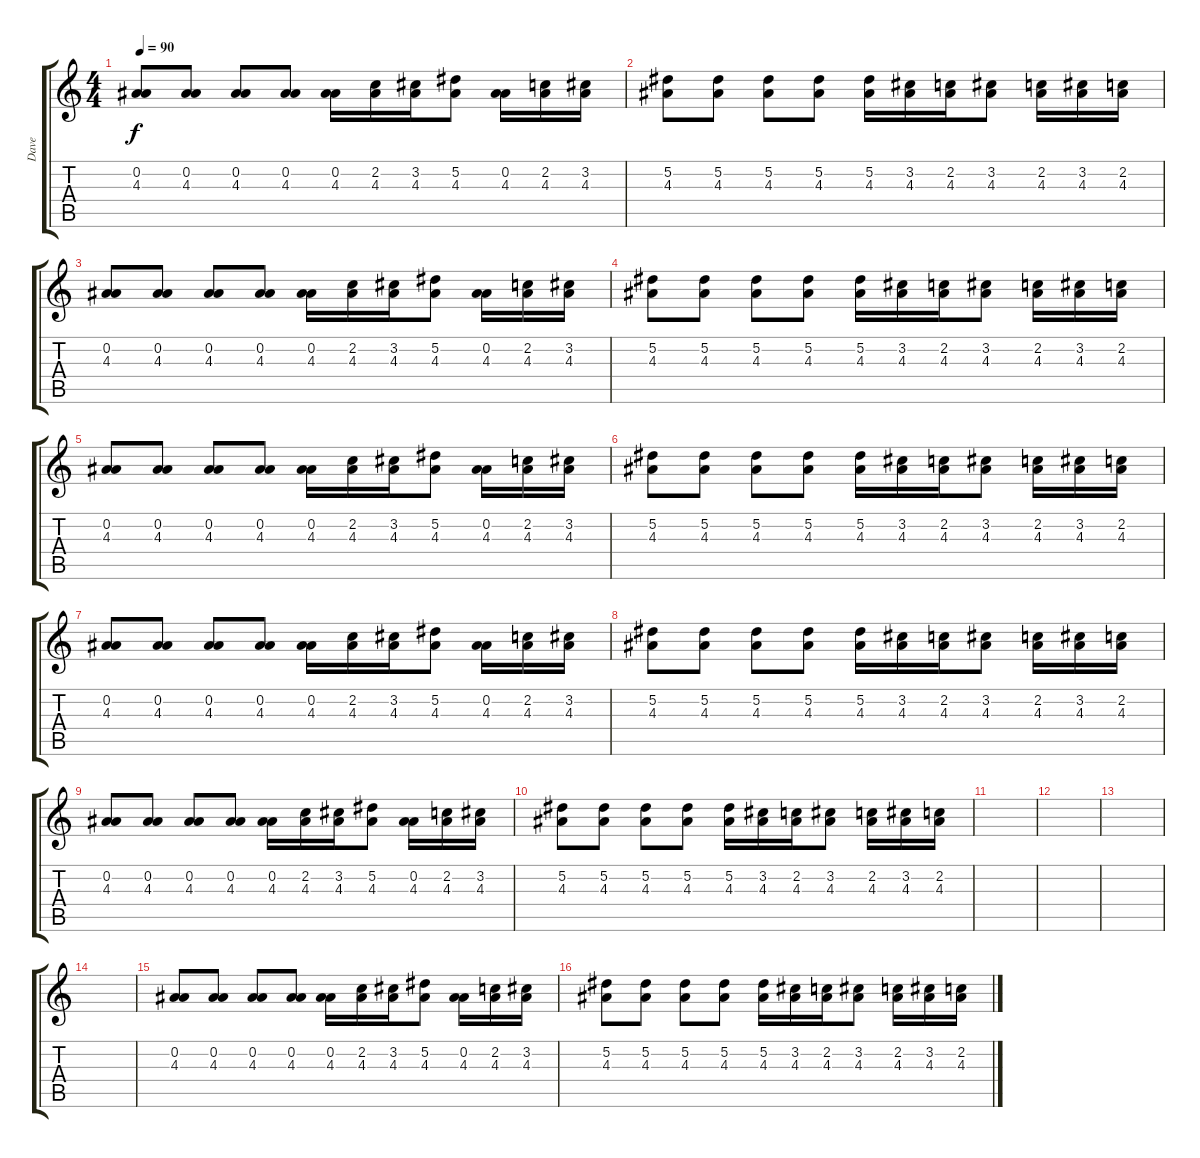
\track ("Dave" "Dave") {instrument overdrivenguitar}
\staff {score tabs}
\tuning (Eb4 Bb3 Gb3 Db3 Ab2 Eb2) {hide}
\ts (4 4)
\tempo 90
\clef g2
\ks c
(0.2 4.3).8{dy f} (0.2 4.3).8 (0.2 4.3).8 (0.2 4.3).8 (0.2 4.3).16 (2.2 4.3).16 (3.2 4.3).16 (5.2 4.3).8 (0.2 4.3).16 (2.2 4.3).16 (3.2 4.3).16 |
(5.2 4.3).8 (5.2 4.3).8 (5.2 4.3).8 (5.2 4.3).8 (5.2 4.3).16 (3.2 4.3).16 (2.2 4.3).16 (3.2 4.3).8 (2.2 4.3).16 (3.2 4.3).16 (2.2 4.3).16 |
(0.2 4.3).8 (0.2 4.3).8 (0.2 4.3).8 (0.2 4.3).8 (0.2 4.3).16 (2.2 4.3).16 (3.2 4.3).16 (5.2 4.3).8 (0.2 4.3).16 (2.2 4.3).16 (3.2 4.3).16 |
(5.2 4.3).8 (5.2 4.3).8 (5.2 4.3).8 (5.2 4.3).8 (5.2 4.3).16 (3.2 4.3).16 (2.2 4.3).16 (3.2 4.3).8 (2.2 4.3).16 (3.2 4.3).16 (2.2 4.3).16 |
(0.2 4.3).8 (0.2 4.3).8 (0.2 4.3).8 (0.2 4.3).8 (0.2 4.3).16 (2.2 4.3).16 (3.2 4.3).16 (5.2 4.3).8 (0.2 4.3).16 (2.2 4.3).16 (3.2 4.3).16 |
(5.2 4.3).8 (5.2 4.3).8 (5.2 4.3).8 (5.2 4.3).8 (5.2 4.3).16 (3.2 4.3).16 (2.2 4.3).16 (3.2 4.3).8 (2.2 4.3).16 (3.2 4.3).16 (2.2 4.3).16 |
(0.2 4.3).8 (0.2 4.3).8 (0.2 4.3).8 (0.2 4.3).8 (0.2 4.3).16 (2.2 4.3).16 (3.2 4.3).16 (5.2 4.3).8 (0.2 4.3).16 (2.2 4.3).16 (3.2 4.3).16 |
(5.2 4.3).8 (5.2 4.3).8 (5.2 4.3).8 (5.2 4.3).8 (5.2 4.3).16 (3.2 4.3).16 (2.2 4.3).16 (3.2 4.3).8 (2.2 4.3).16 (3.2 4.3).16 (2.2 4.3).16 |
(0.2 4.3).8 (0.2 4.3).8 (0.2 4.3).8 (0.2 4.3).8 (0.2 4.3).16 (2.2 4.3).16 (3.2 4.3).16 (5.2 4.3).8 (0.2 4.3).16 (2.2 4.3).16 (3.2 4.3).16 |
(5.2 4.3).8 (5.2 4.3).8 (5.2 4.3).8 (5.2 4.3).8 (5.2 4.3).16 (3.2 4.3).16 (2.2 4.3).16 (3.2 4.3).8 (2.2 4.3).16 (3.2 4.3).16 (2.2 4.3).16 |
|
|
|
|
(0.2 4.3).8{volume 15} (0.2 4.3).8 (0.2 4.3).8 (0.2 4.3).8 (0.2 4.3).16 (2.2 4.3).16 (3.2 4.3).16 (5.2 4.3).8 (0.2 4.3).16 (2.2 4.3).16 (3.2 4.3).16 |
(5.2 4.3).8 (5.2 4.3).8 (5.2 4.3).8 (5.2 4.3).8 (5.2 4.3).16 (3.2 4.3).16 (2.2 4.3).16 (3.2 4.3).8 (2.2 4.3).16 (3.2 4.3).16 (2.2 4.3).16
